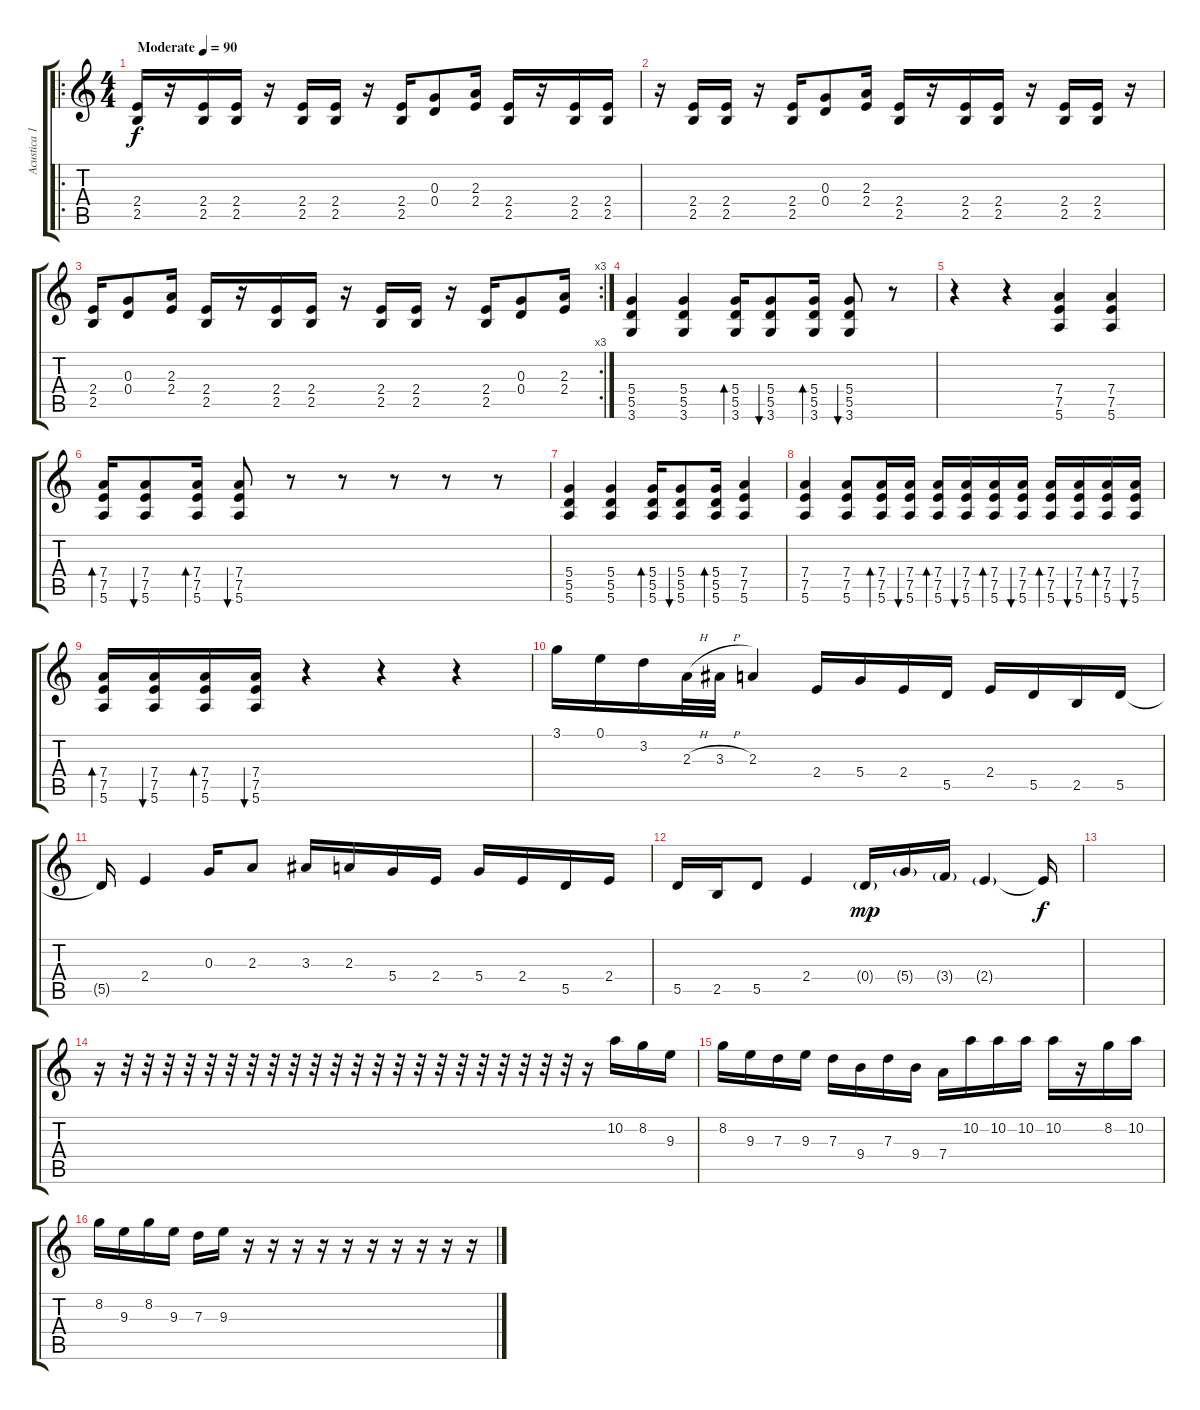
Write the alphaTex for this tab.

\track ("Acustica 1 - Mecoboy" "Acustica 1") {instrument acousticguitarnylon}
\staff {score tabs}
\tuning (E4 B3 G3 D3 A2 E2) {hide}
\ro
\ts (4 4)
\tempo (90 "Moderate")
\clef g2
\ks c
(2.4 2.5).16{dy f instrument acousticguitarnylon} r.16 (2.4 2.5).16 (2.4 2.5).16 r.16 (2.4 2.5).16 (2.4 2.5).16 r.16 (2.4 2.5).16 (0.3 0.4).8 (2.3 2.4).16 (2.4 2.5).16 r.16 (2.4 2.5).16 (2.4 2.5).16 |
r.16 (2.4 2.5).16 (2.4 2.5).16 r.16 (2.4 2.5).16 (0.3 0.4).8 (2.3 2.4).16 (2.4 2.5).16 r.16 (2.4 2.5).16 (2.4 2.5).16 r.16 (2.4 2.5).16 (2.4 2.5).16 r.16 |
\rc 3
(2.4 2.5).16 (0.3 0.4).8 (2.3 2.4).16 (2.4 2.5).16 r.16 (2.4 2.5).16 (2.4 2.5).16 r.16 (2.4 2.5).16 (2.4 2.5).16 r.16 (2.4 2.5).16 (0.3 0.4).8 (2.3 2.4).16 |
(5.4 5.5 3.6).4 (5.4 5.5 3.6).4 (5.4 5.5 3.6).16{bd 60} (5.4 5.5 3.6).8{bu 60} (5.4 5.5 3.6).16{bd 60} (5.4 5.5 3.6).8{bu 60} r.8 |
r.4 r.4 (7.4 7.5 5.6).4 (7.4 7.5 5.6).4 |
(7.4 7.5 5.6).16{bd 60} (7.4 7.5 5.6).8{bu 60} (7.4 7.5 5.6).16{bd 60} (7.4 7.5 5.6).8{bu 60} r.8 r.8 r.8 r.8 r.8 |
(5.4 5.5 5.6).4 (5.4 5.5 5.6).4 (5.4 5.5 5.6).16{bd 60} (5.4 5.5 5.6).8{bu 60} (5.4 5.5 5.6).16{bd 60} (7.4 7.5 5.6).4 |
(7.4 7.5 5.6).4 (7.4 7.5 5.6).8 (7.4 7.5 5.6).16{bd 60} (7.4 7.5 5.6).16{bu 60} (7.4 7.5 5.6).16{bd 60} (7.4 7.5 5.6).16{bu 60} (7.4 7.5 5.6).16{bd 60} (7.4 7.5 5.6).16{bu 60} (7.4 7.5 5.6).16{bd 60} (7.4 7.5 5.6).16{bu 60} (7.4 7.5 5.6).16{bd 60} (7.4 7.5 5.6).16{bu 60} |
(7.4 7.5 5.6).16{bd 60} (7.4 7.5 5.6).16{bu 60} (7.4 7.5 5.6).16{bd 60} (7.4 7.5 5.6).16{bu 60} r.4 r.4 r.4 |
3.1.16 0.1.16 3.2.16 2.3{h}.32 3.3{h}.32 2.3.4 2.4.16 5.4.16 2.4.16 5.5.16 2.4.16 5.5.16 2.5.16 5.5.16 |
5.5{t}.16 2.4.4 0.3.16 2.3.8 3.3.16 2.3.16 5.4.16 2.4.16 5.4.16 2.4.16 5.5.16 2.4.16 |
5.5.16 2.5.16 5.5.8 2.4.4 0.4{g}.16{dy mp} 5.4{g}.16 3.4{g}.16 2.4{g}.4 2.4{t}.16{dy f} |
|
r.16 r.32 r.32 r.32 r.32 r.32 r.32 r.32 r.32 r.32 r.32 r.32 r.32 r.32 r.32 r.32 r.32 r.32 r.32 r.32 r.32 r.32 r.32 r.16 10.2.16 8.2.16 9.3.16 |
8.2.16 9.3.16 7.3.16 9.3.16 7.3.16 9.4.16 7.3.16 9.4.16 7.4.16 10.2.16 10.2.16 10.2.16 10.2.16 r.16 8.2.16 10.2.16 |
8.2.16 9.3.16 8.2.16 9.3.16 7.3.16 9.3.16 r.16 r.16 r.16 r.16 r.16 r.16 r.16 r.16 r.16 r.16
